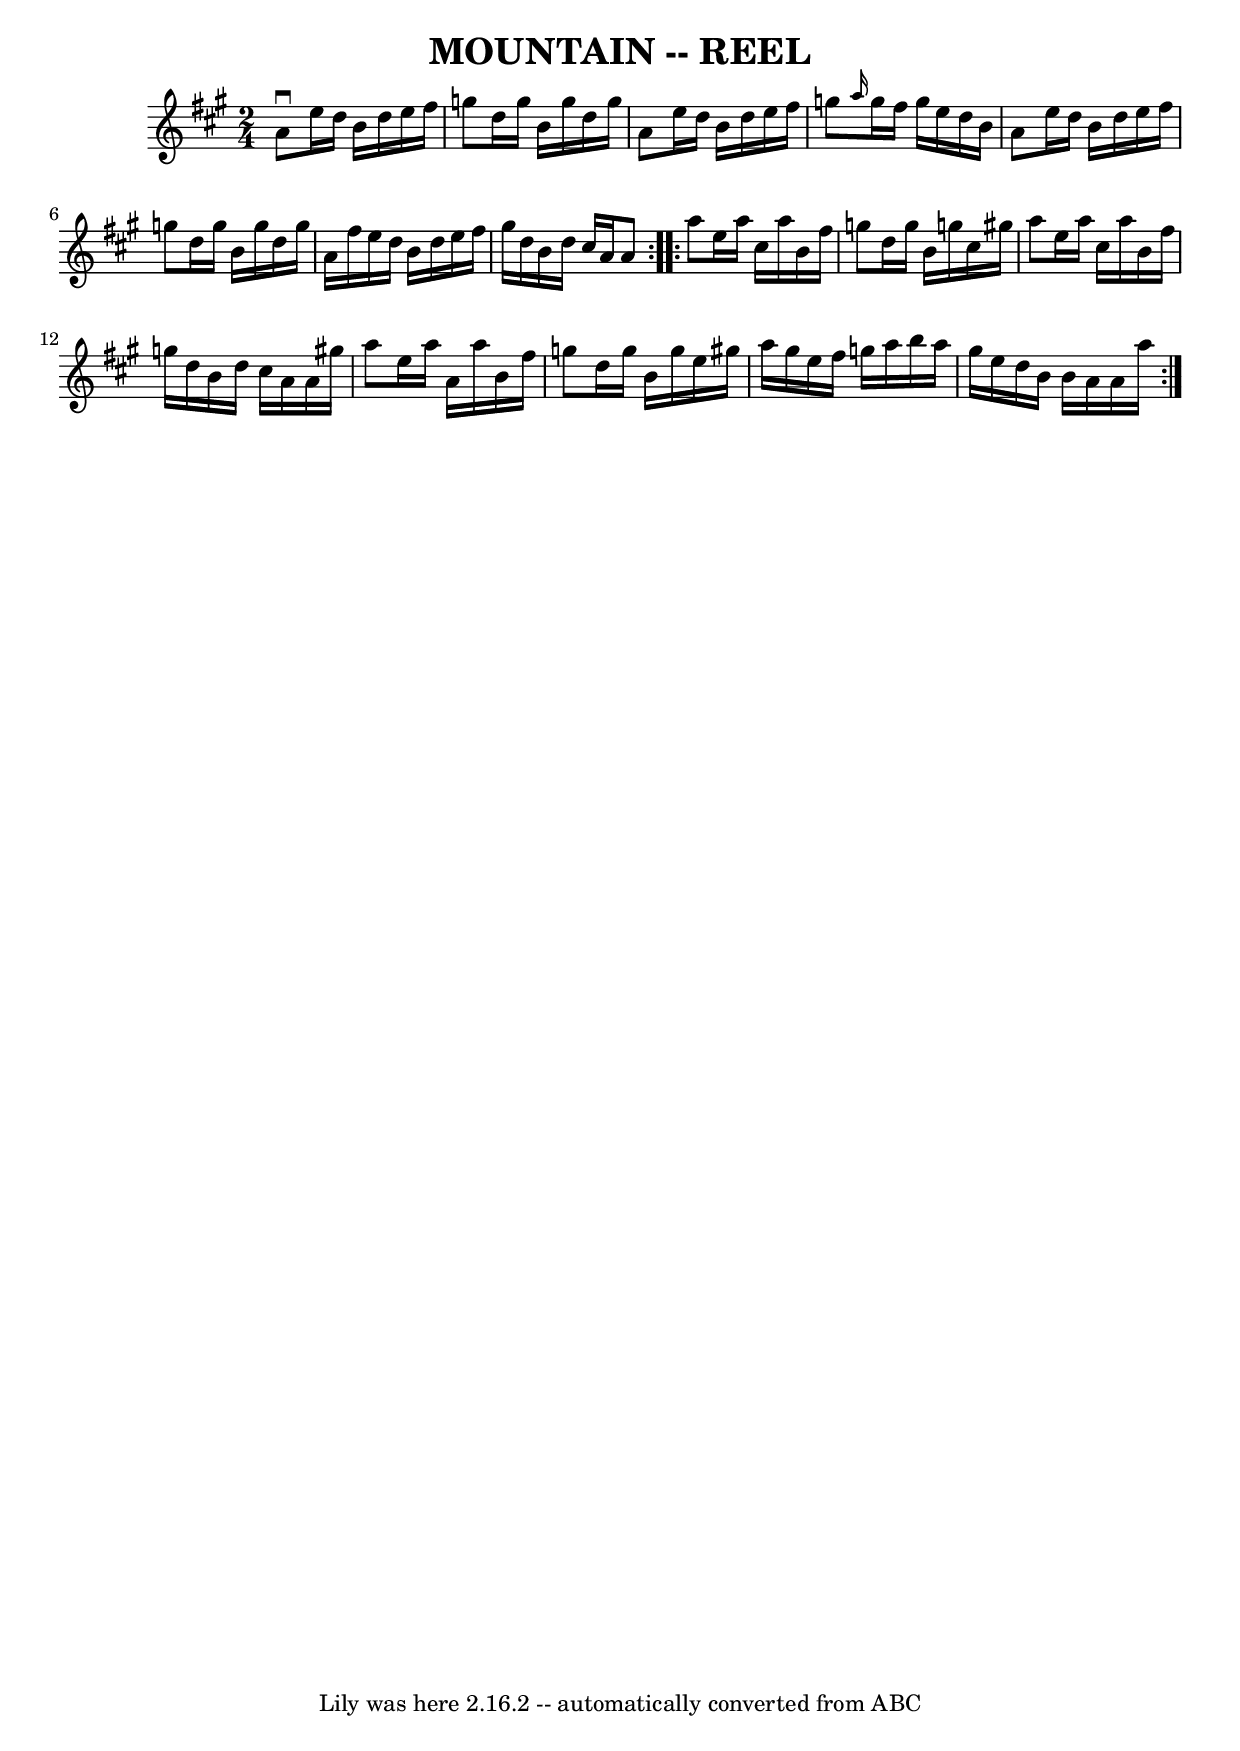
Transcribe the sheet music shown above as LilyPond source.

\version "2.16.2"
\include "Mammoth.ily"
\header {
  %% book = "Ryan's Mammoth Collection of Fiddle Tunes"
 crossRefNumber = "1"
 footnotes = ""
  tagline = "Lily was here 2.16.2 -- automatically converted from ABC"
  title = "MOUNTAIN -- REEL"

}
voicedefault =  {



  \repeat volta 2 {

    \time 2/4 
    \key a \major
 a'8^\downbow e''16 d''16 b'16 d''16 e''16 fis''16     |
 g''8 d''16 g''16 b'16 g''16 d''16 g''16     |
 a'8 e''16 d''16 b'16 d''16 e''16 fis''16     |
 g''8  \grace { a''16  
		 } g''16 fis''16 g''16 e''16 d''16 b'16         |
 a'8 e''16 d''16 b'16 d''16 e''16 fis''16     |
 g''8 d''16 g''16 b'16 g''16 d''16 g''16     |
 a'16 fis''16 e''16 d''16 b'16 d''16 e''16 fis''16     |
 gis''16 d''16 b'16 d''16 cis''16  
 a'16 a'8    
  }     
  \repeat volta 2 {
 a''8 e''16 a''16 cis''16 a''16 b'16 fis''16     |
 g''8 d''16 g''16 b'16 g''!16 cis''16 gis''!16     |
 a''8 e''16 a''16 cis''16 a''16 b'16 fis''16     |
 g''16 d''16 b'16 d''16 cis''16 a'16 a'16 gis''!16         |
 a''8 e''16 a''16 a'16 a''16 b'16 fis''16     |
 g''8 d''16 g''16 b'16 g''16 e''16 gis''!16     |
 a''16 gis''16 e''16 fis''16 g''16 a''16 b''16 a''16     |
 gis''16 e''16 d''16 b'16    
 b'16 a'16 a'16 a''16    
  }   

}

\score{
  <<

    \context Staff="default"
    {
      \voicedefault 
      
    }

  >>
  \layout {
    
  }
  \midi {
  }

}
